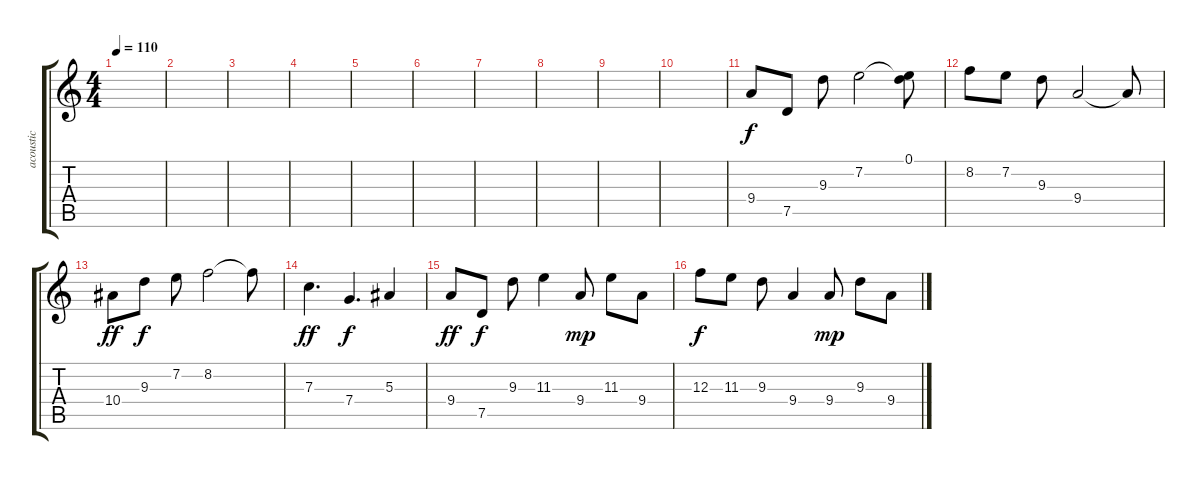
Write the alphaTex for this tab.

\track ("acoustic" "acoustic") {instrument acousticguitarsteel}
\staff {score tabs}
\tuning (D4 A3 F3 C3 G2 C2) {hide}
\ts (4 4)
\tempo 110
\clef g2
\ks c
|
|
|
|
|
|
|
|
|
|
9.4.8 7.5.8 9.3.8 7.2.2 (0.1 7.2{t}).8 |
8.2.8 7.2.8 9.3.8 9.4.2 9.4{t}.8 |
10.4.8{dy ff} 9.3.8{dy f} 7.2.8 8.2.2 8.2{t}.8 |
7.3.4{d dy ff} 7.4.4{d dy f} 5.3.4 |
9.4.8{dy ff} 7.5.8{dy f} 9.3.8 11.3.4 9.4.8{dy mp} 11.3.8 9.4.8 |
12.3.8{dy f} 11.3.8 9.3.8 9.4.4 9.4.8{dy mp} 9.3.8 9.4.8
